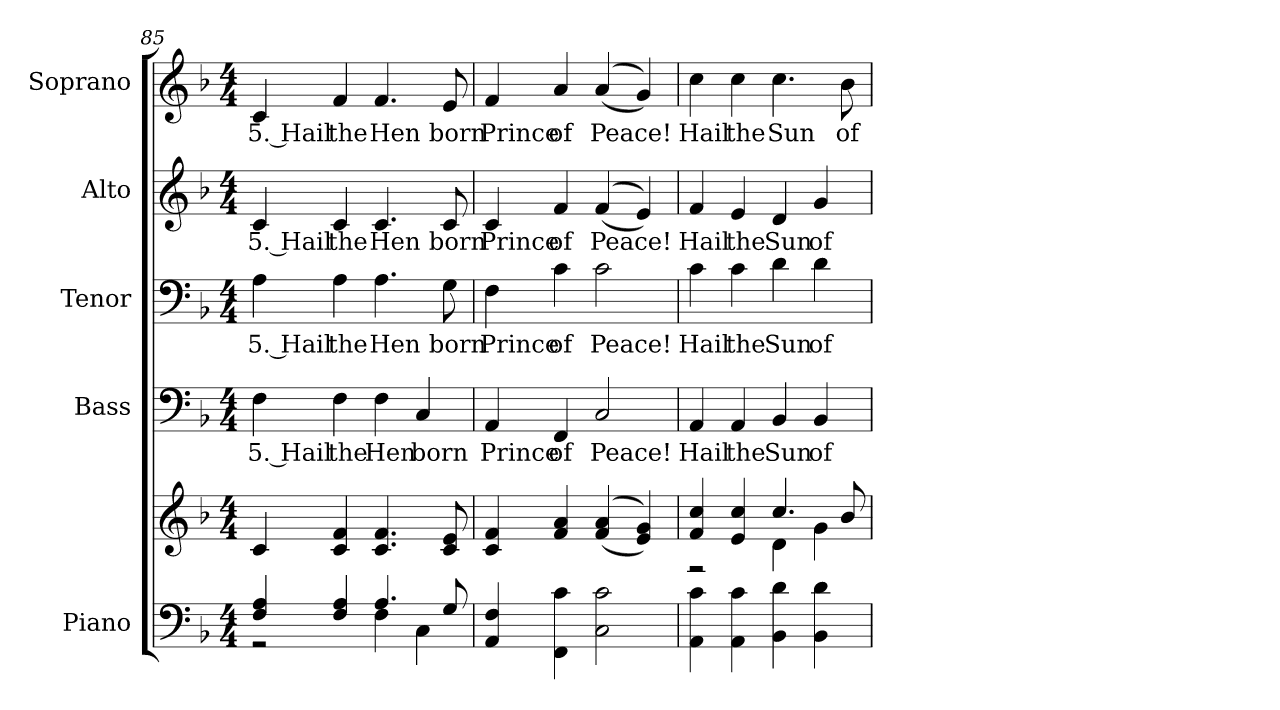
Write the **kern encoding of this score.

**kern	**kern	**kern	**text	**kern	**text	**kern	**text	**kern	**text
*part5	*part5	*part4	*part4	*part3	*part3	*part2	*part2	*part1	*part1
*staff6	*staff5	*staff4	*staff4	*staff3	*staff3	*staff2	*staff2	*staff1	*staff1
*I"Piano	*	*I"Bass	*	*I"Tenor	*	*I"Alto	*	*I"Soprano	*
*I'Pno.	*	*I'B.	*	*I'T.	*	*I'A.	*	*I'S.	*
!!LO:PB:g=z
*clefF4	*clefG2	*clefF4	*	*clefF4	*	*clefG2	*	*clefG2	*
*k[b-]	*k[b-]	*k[b-]	*	*k[b-]	*	*k[b-]	*	*k[b-]	*
*F:	*F:	*F:	*	*F:	*	*F:	*	*F:	*
*M4/4	*M4/4	*M4/4	*	*M4/4	*	*M4/4	*	*M4/4	*
=85	=85	=85	=85	=85	=85	=85	=85	=85	=85
*^	*	*	*	*	*	*	*	*	*
!	!	!	!	!LO:LY:b:color=#000000	!	!	!	!	!	!
!	!	!	!	!	!	!LO:LY:b:color=#000000	!	!	!	!
!	!	!	!	!	!	!	!	!LO:LY:b:color=#000000	!	!
!	!	!	!	!	!	!	!	!	!	!LO:LY:b:color=#000000
4Fi/ 4Ai	2r	4ci/	4Fi\	5. Hail	4Ai\	5. Hail	4ci/	5. Hail	4ci/	5. Hail
!	!	!	!	!LO:LY:b:color=#000000	!	!	!	!	!	!
!	!	!	!	!	!	!LO:LY:b:color=#000000	!	!	!	!
!	!	!	!	!	!	!	!	!LO:LY:b:color=#000000	!	!
!	!	!	!	!	!	!	!	!	!	!LO:LY:b:color=#000000
4Fi/ 4Ai	.	4ci/ 4fi	4Fi\	the	4Ai\	the	4ci/	the	4fi/	the
!	!	!	!	!LO:LY:b:color=#000000	!	!	!	!	!	!
!	!	!	!	!	!	!LO:LY:b:color=#000000	!	!	!	!
!	!	!	!	!	!	!	!	!LO:LY:b:color=#000000	!	!
!	!	!	!	!	!	!	!	!	!	!LO:LY:b:color=#000000
4.Ai/	4Fi\	4.ci/ 4.fi	4Fi\	Hen	4.Ai\	Hen	4.ci/	Hen	4.fi/	Hen
!	!	!	!	!LO:LY:b:color=#000000	!	!	!	!	!	!
.	4Ci\	.	4Ci/	born	.	.	.	.	.	.
!	!	!	!	!	!	!LO:LY:b:color=#000000	!	!	!	!
!	!	!	!	!	!	!	!	!LO:LY:b:color=#000000	!	!
!	!	!	!	!	!	!	!	!	!	!LO:LY:b:color=#000000
8Gi/	.	8ci/ 8ei	.	.	8Gi\	born	8ci/	born	8ei/	born
*v	*v	*	*	*	*	*	*	*	*	*
=86	=86	=86	=86	=86	=86	=86	=86	=86	=86
!	!	!	!LO:LY:b:color=#000000	!	!	!	!	!	!
!	!	!	!	!	!LO:LY:b:color=#000000	!	!	!	!
!	!	!	!	!	!	!	!LO:LY:b:color=#000000	!	!
!	!	!	!	!	!	!	!	!	!LO:LY:b:color=#000000
4AAi/ 4Fi	4ci/ 4fi	4AAi/	Prince	4Fi\	Prince	4ci/	Prince	4fi/	Prince
!	!	!	!LO:LY:b:color=#000000	!	!	!	!	!	!
!	!	!	!	!	!LO:LY:b:color=#000000	!	!	!	!
!	!	!	!	!	!	!	!LO:LY:b:color=#000000	!	!
!	!	!	!	!	!	!	!	!	!LO:LY:b:color=#000000
4FFi\ 4ci	4fi/ 4ai	4FFi/	of	4ci\	of	4fi/	of	4ai/	of
!	!	!	!LO:LY:b:color=#000000	!	!	!	!	!	!
!	!	!	!	!	!LO:LY:b:color=#000000	!	!	!	!
!	!	!	!	!	!	!	!LO:LY:b:color=#000000	!	!
!	!	!	!	!	!	!	!	!	!LO:LY:b:color=#000000
2Ci\ 2ci	((4fi/ 4ai	2Ci/	Peace!	2ci\	Peace!	((4fi/	Peace!	((4ai/	Peace!
.	4ei/ 4gi))	.	.	.	.	4ei/))	.	4gi/))	.
!!LO:PB:g=z
=87	=87	=87	=87	=87	=87	=87	=87	=87	=87
*	*^	*	*	*	*	*	*	*	*
!	!	!	!	!LO:LY:b:color=#000000	!	!	!	!	!	!
!	!	!	!	!	!	!LO:LY:b:color=#000000	!	!	!	!
!	!	!	!	!	!	!	!	!LO:LY:b:color=#000000	!	!
!	!	!	!	!	!	!	!	!	!	!LO:LY:b:color=#000000
4AAi\ 4ci	4fi/ 4cci	2r	4AAi/	Hail	4ci\	Hail	4fi/	Hail	4cci\	Hail
!	!	!	!	!LO:LY:b:color=#000000	!	!	!	!	!	!
!	!	!	!	!	!	!LO:LY:b:color=#000000	!	!	!	!
!	!	!	!	!	!	!	!	!LO:LY:b:color=#000000	!	!
!	!	!	!	!	!	!	!	!	!	!LO:LY:b:color=#000000
4AAi\ 4ci	4ei/ 4cci	.	4AAi/	the	4ci\	the	4ei/	the	4cci\	the
!	!	!	!	!LO:LY:b:color=#000000	!	!	!	!	!	!
!	!	!	!	!	!	!LO:LY:b:color=#000000	!	!	!	!
!	!	!	!	!	!	!	!	!LO:LY:b:color=#000000	!	!
!	!	!	!	!	!	!	!	!	!	!LO:LY:b:color=#000000
4BB-i\ 4di	4.cci/	4di\	4BB-i/	Sun	4di\	Sun	4di/	Sun	4.cci\	Sun
!	!	!	!	!LO:LY:b:color=#000000	!	!	!	!	!	!
!	!	!	!	!	!	!LO:LY:b:color=#000000	!	!	!	!
!	!	!	!	!	!	!	!	!LO:LY:b:color=#000000	!	!
4BB-i\ 4di	.	4gi\	4BB-i/	of	4di\	of	4gi/	of	.	.
!	!	!	!	!	!	!	!	!	!	!LO:LY:b:color=#000000
.	8b-i/	.	.	.	.	.	.	.	8b-i\	of
*	*v	*v	*	*	*	*	*	*	*	*
=	=	=	=	=	=	=	=	=	=
*-	*-	*-	*-	*-	*-	*-	*-	*-	*-
